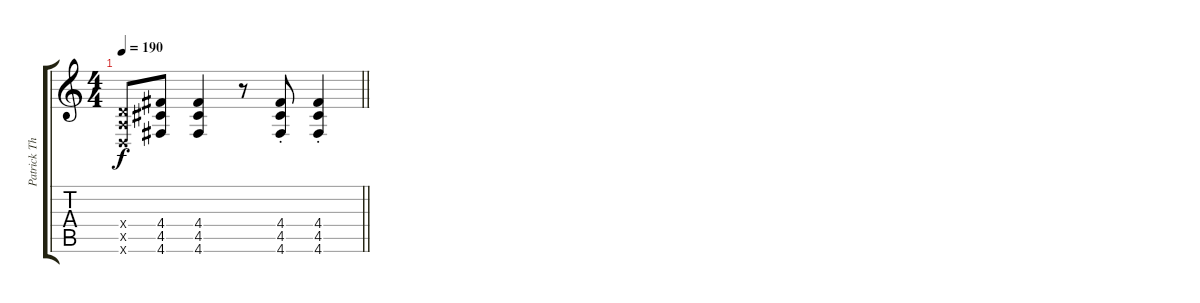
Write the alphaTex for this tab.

\track ("Patrick Thompson - Guitar" "Patrick Th") {instrument distortionguitar}
\staff {score tabs}
\tuning (E4 B3 G3 D3 A2 D2) {hide}
\ts (4 4)
\tempo 190
\clef g2
\barLineRight lightlight
\ks c
(0.4{x} 0.5{x} 0.6{x}).8{dy f} (4.4 4.5 4.6).8 (4.4 4.5 4.6).4 r.8 (4.4{st} 4.5 4.6).8 (4.4{st} 4.5 4.6).4
